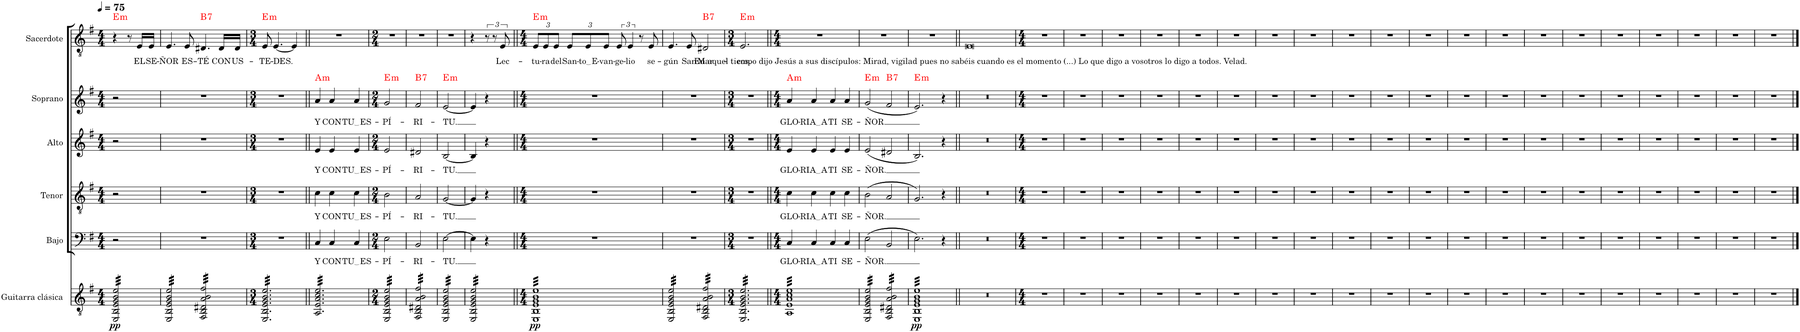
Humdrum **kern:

**kern	**dynam	**kern	**text	**kern	**text	**kern	**text	**kern	**text	**harte	**kern	**text	**harte
*part6	*part6	*part5	*part5	*part4	*part4	*part3	*part3	*part2	*part2	*part2	*part1	*part1	*part1
*staff6	*staff6	*staff5	*staff5	*staff4	*staff4	*staff3	*staff3	*staff2	*staff2	*	*staff1	*staff1	*
*I"Guitarra clásica	*	*I"Bajo	*	*I"Tenor	*	*I"Alto	*	*I"Soprano	*	*	*I"Sacerdote	*	*
*I'Guit.	*	*I'B.	*	*I'T.	*	*I'A.	*	*I'S.	*	*	*I'Sa.	*	*
*clefGv2	*	*clefF4	*	*clefGv2	*	*clefG2	*	*clefG2	*	*	*clefGv2	*	*
*k[f#]	*	*k[f#]	*	*k[f#]	*	*k[f#]	*	*k[f#]	*	*	*k[f#]	*	*
*M4/4	*	*M4/4	*	*M4/4	*	*M4/4	*	*M4/4	*	*	*M4/4	*	*
*MM75	*	*MM75	*	*MM75	*	*MM75	*	*MM75	*	*	*MM75	*	*
=1	=1	=1	=1	=1	=1	=1	=1	=1	=1	=1	=1	=1	=1
!	!LO:DY:b	!	!	!	!	!	!	!	!	!	!	!	!LO:H:kt=m
*tremolo	*	*	*	*	*	*	*	*	*	*	*	*	*
32EE/ 32BB/ 32E/ 32G/ 32B/ 32e/LLL	pp	2r	.	2r	.	2r	.	2r	.	.	4r	.	E:min
32EE/ 32BB/ 32E/ 32G/ 32B/ 32e/	.	.	.	.	.	.	.	.	.	.	.	.	.
32EE/ 32BB/ 32E/ 32G/ 32B/ 32e/	.	.	.	.	.	.	.	.	.	.	.	.	.
32EE/ 32BB/ 32E/ 32G/ 32B/ 32e/	.	.	.	.	.	.	.	.	.	.	.	.	.
32EE/ 32BB/ 32E/ 32G/ 32B/ 32e/	.	.	.	.	.	.	.	.	.	.	.	.	.
32EE/ 32BB/ 32E/ 32G/ 32B/ 32e/	.	.	.	.	.	.	.	.	.	.	.	.	.
32EE/ 32BB/ 32E/ 32G/ 32B/ 32e/	.	.	.	.	.	.	.	.	.	.	.	.	.
32EE/ 32BB/ 32E/ 32G/ 32B/ 32e/	.	.	.	.	.	.	.	.	.	.	.	.	.
32EE/ 32BB/ 32E/ 32G/ 32B/ 32e/	.	.	.	.	.	.	.	.	.	.	8r	.	.
32EE/ 32BB/ 32E/ 32G/ 32B/ 32e/	.	.	.	.	.	.	.	.	.	.	.	.	.
32EE/ 32BB/ 32E/ 32G/ 32B/ 32e/	.	.	.	.	.	.	.	.	.	.	.	.	.
32EE/ 32BB/ 32E/ 32G/ 32B/ 32e/	.	.	.	.	.	.	.	.	.	.	.	.	.
!	!	!	!	!	!	!	!	!	!	!	!	!LO:LY:b	!
32EE/ 32BB/ 32E/ 32G/ 32B/ 32e/	.	.	.	.	.	.	.	.	.	.	16E/LL	EL	.
32EE/ 32BB/ 32E/ 32G/ 32B/ 32e/	.	.	.	.	.	.	.	.	.	.	.	.	.
!	!	!	!	!	!	!	!	!	!	!	!	!LO:LY:b	!
32EE/ 32BB/ 32E/ 32G/ 32B/ 32e/	.	.	.	.	.	.	.	.	.	.	16E/JJ	SE-	.
32EE/ 32BB/ 32E/ 32G/ 32B/ 32e/JJJ	.	.	.	.	.	.	.	.	.	.	.	.	.
=2	=2	=2	=2	=2	=2	=2	=2	=2	=2	=2	=2	=2	=2
!	!	!	!	!	!	!	!	!	!	!	!	!LO:LY:b	!
32EE/ 32BB/ 32E/ 32G/ 32B/ 32e/LLL	.	1r	.	1r	.	1r	.	1r	.	.	4.E/	-ÑOR	.
32EE/ 32BB/ 32E/ 32G/ 32B/ 32e/	.	.	.	.	.	.	.	.	.	.	.	.	.
32EE/ 32BB/ 32E/ 32G/ 32B/ 32e/	.	.	.	.	.	.	.	.	.	.	.	.	.
32EE/ 32BB/ 32E/ 32G/ 32B/ 32e/	.	.	.	.	.	.	.	.	.	.	.	.	.
32EE/ 32BB/ 32E/ 32G/ 32B/ 32e/	.	.	.	.	.	.	.	.	.	.	.	.	.
32EE/ 32BB/ 32E/ 32G/ 32B/ 32e/	.	.	.	.	.	.	.	.	.	.	.	.	.
32EE/ 32BB/ 32E/ 32G/ 32B/ 32e/	.	.	.	.	.	.	.	.	.	.	.	.	.
32EE/ 32BB/ 32E/ 32G/ 32B/ 32e/	.	.	.	.	.	.	.	.	.	.	.	.	.
32EE/ 32BB/ 32E/ 32G/ 32B/ 32e/	.	.	.	.	.	.	.	.	.	.	.	.	.
32EE/ 32BB/ 32E/ 32G/ 32B/ 32e/	.	.	.	.	.	.	.	.	.	.	.	.	.
32EE/ 32BB/ 32E/ 32G/ 32B/ 32e/	.	.	.	.	.	.	.	.	.	.	.	.	.
32EE/ 32BB/ 32E/ 32G/ 32B/ 32e/	.	.	.	.	.	.	.	.	.	.	.	.	.
!	!	!	!	!	!	!	!	!	!	!	!	!LO:LY:b	!
32EE/ 32BB/ 32E/ 32G/ 32B/ 32e/	.	.	.	.	.	.	.	.	.	.	8E/	ES-	.
32EE/ 32BB/ 32E/ 32G/ 32B/ 32e/	.	.	.	.	.	.	.	.	.	.	.	.	.
32EE/ 32BB/ 32E/ 32G/ 32B/ 32e/	.	.	.	.	.	.	.	.	.	.	.	.	.
32EE/ 32BB/ 32E/ 32G/ 32B/ 32e/JJJ	.	.	.	.	.	.	.	.	.	.	.	.	.
!	!	!	!	!	!	!	!	!	!	!	!	!LO:LY:b	!LO:H:kt=7
32FF#/ 32BB/ 32D#X/ 32A/ 32B/ 32f#/LLL	.	.	.	.	.	.	.	.	.	.	4.D#X/	-TÉ	B:7
32FF#/ 32BB/ 32D#X/ 32A/ 32B/ 32f#/	.	.	.	.	.	.	.	.	.	.	.	.	.
32FF#/ 32BB/ 32D#X/ 32A/ 32B/ 32f#/	.	.	.	.	.	.	.	.	.	.	.	.	.
32FF#/ 32BB/ 32D#X/ 32A/ 32B/ 32f#/	.	.	.	.	.	.	.	.	.	.	.	.	.
32FF#/ 32BB/ 32D#X/ 32A/ 32B/ 32f#/	.	.	.	.	.	.	.	.	.	.	.	.	.
32FF#/ 32BB/ 32D#X/ 32A/ 32B/ 32f#/	.	.	.	.	.	.	.	.	.	.	.	.	.
32FF#/ 32BB/ 32D#X/ 32A/ 32B/ 32f#/	.	.	.	.	.	.	.	.	.	.	.	.	.
32FF#/ 32BB/ 32D#X/ 32A/ 32B/ 32f#/	.	.	.	.	.	.	.	.	.	.	.	.	.
32FF#/ 32BB/ 32D#X/ 32A/ 32B/ 32f#/	.	.	.	.	.	.	.	.	.	.	.	.	.
32FF#/ 32BB/ 32D#X/ 32A/ 32B/ 32f#/	.	.	.	.	.	.	.	.	.	.	.	.	.
32FF#/ 32BB/ 32D#X/ 32A/ 32B/ 32f#/	.	.	.	.	.	.	.	.	.	.	.	.	.
32FF#/ 32BB/ 32D#X/ 32A/ 32B/ 32f#/	.	.	.	.	.	.	.	.	.	.	.	.	.
!	!	!	!	!	!	!	!	!	!	!	!	!LO:LY:b	!
32FF#/ 32BB/ 32D#X/ 32A/ 32B/ 32f#/	.	.	.	.	.	.	.	.	.	.	16D#/LL	CON	.
32FF#/ 32BB/ 32D#X/ 32A/ 32B/ 32f#/	.	.	.	.	.	.	.	.	.	.	.	.	.
!	!	!	!	!	!	!	!	!	!	!	!	!LO:LY:b	!
32FF#/ 32BB/ 32D#X/ 32A/ 32B/ 32f#/	.	.	.	.	.	.	.	.	.	.	16D#/JJ	US-	.
32FF#/ 32BB/ 32D#X/ 32A/ 32B/ 32f#/JJJ	.	.	.	.	.	.	.	.	.	.	.	.	.
=3	=3	=3	=3	=3	=3	=3	=3	=3	=3	=3	=3	=3	=3
*M3/4	*	*M3/4	*	*M3/4	*	*M3/4	*	*M3/4	*	*	*M3/4	*	*
!	!	!	!	!	!	!	!	!	!	!	!	!LO:LY:b	!LO:H:kt=m
32EE/ 32BB/ 32E/ 32G/ 32B/ 32e/LLL	.	2.r	.	2.r	.	2.r	.	2.r	.	.	8E/	-TE-	E:min
32EE/ 32BB/ 32E/ 32G/ 32B/ 32e/	.	.	.	.	.	.	.	.	.	.	.	.	.
32EE/ 32BB/ 32E/ 32G/ 32B/ 32e/	.	.	.	.	.	.	.	.	.	.	.	.	.
32EE/ 32BB/ 32E/ 32G/ 32B/ 32e/	.	.	.	.	.	.	.	.	.	.	.	.	.
!	!	!	!	!	!	!	!	!	!	!	!	!LO:LY:b	!
32EE/ 32BB/ 32E/ 32G/ 32B/ 32e/	.	.	.	.	.	.	.	.	.	.	[4.E/	-DES.	.
32EE/ 32BB/ 32E/ 32G/ 32B/ 32e/	.	.	.	.	.	.	.	.	.	.	.	.	.
32EE/ 32BB/ 32E/ 32G/ 32B/ 32e/	.	.	.	.	.	.	.	.	.	.	.	.	.
32EE/ 32BB/ 32E/ 32G/ 32B/ 32e/	.	.	.	.	.	.	.	.	.	.	.	.	.
32EE/ 32BB/ 32E/ 32G/ 32B/ 32e/	.	.	.	.	.	.	.	.	.	.	.	.	.
32EE/ 32BB/ 32E/ 32G/ 32B/ 32e/	.	.	.	.	.	.	.	.	.	.	.	.	.
32EE/ 32BB/ 32E/ 32G/ 32B/ 32e/	.	.	.	.	.	.	.	.	.	.	.	.	.
32EE/ 32BB/ 32E/ 32G/ 32B/ 32e/	.	.	.	.	.	.	.	.	.	.	.	.	.
32EE/ 32BB/ 32E/ 32G/ 32B/ 32e/	.	.	.	.	.	.	.	.	.	.	.	.	.
32EE/ 32BB/ 32E/ 32G/ 32B/ 32e/	.	.	.	.	.	.	.	.	.	.	.	.	.
32EE/ 32BB/ 32E/ 32G/ 32B/ 32e/	.	.	.	.	.	.	.	.	.	.	.	.	.
32EE/ 32BB/ 32E/ 32G/ 32B/ 32e/	.	.	.	.	.	.	.	.	.	.	.	.	.
32EE/ 32BB/ 32E/ 32G/ 32B/ 32e/	.	.	.	.	.	.	.	.	.	.	4E/]	.	.
32EE/ 32BB/ 32E/ 32G/ 32B/ 32e/	.	.	.	.	.	.	.	.	.	.	.	.	.
32EE/ 32BB/ 32E/ 32G/ 32B/ 32e/	.	.	.	.	.	.	.	.	.	.	.	.	.
32EE/ 32BB/ 32E/ 32G/ 32B/ 32e/	.	.	.	.	.	.	.	.	.	.	.	.	.
32EE/ 32BB/ 32E/ 32G/ 32B/ 32e/	.	.	.	.	.	.	.	.	.	.	.	.	.
32EE/ 32BB/ 32E/ 32G/ 32B/ 32e/	.	.	.	.	.	.	.	.	.	.	.	.	.
32EE/ 32BB/ 32E/ 32G/ 32B/ 32e/	.	.	.	.	.	.	.	.	.	.	.	.	.
32EE/ 32BB/ 32E/ 32G/ 32B/ 32e/JJJ	.	.	.	.	.	.	.	.	.	.	.	.	.
=4||	=4||	=4||	=4||	=4||	=4||	=4||	=4||	=4||	=4||	=4||	=4||	=4||	=4||
!	!	!	!LO:LY:b	!	!LO:LY:b	!	!LO:LY:b	!	!LO:LY:b	!LO:H:kt=m	!	!	!
32AA/ 32E/ 32A/ 32c/ 32e/LLL	.	4C/	Y	4c\	Y	4e/	Y	4a/	Y	A:min	2.r	.	.
32AA/ 32E/ 32A/ 32c/ 32e/	.	.	.	.	.	.	.	.	.	.	.	.	.
32AA/ 32E/ 32A/ 32c/ 32e/	.	.	.	.	.	.	.	.	.	.	.	.	.
32AA/ 32E/ 32A/ 32c/ 32e/	.	.	.	.	.	.	.	.	.	.	.	.	.
32AA/ 32E/ 32A/ 32c/ 32e/	.	.	.	.	.	.	.	.	.	.	.	.	.
32AA/ 32E/ 32A/ 32c/ 32e/	.	.	.	.	.	.	.	.	.	.	.	.	.
32AA/ 32E/ 32A/ 32c/ 32e/	.	.	.	.	.	.	.	.	.	.	.	.	.
32AA/ 32E/ 32A/ 32c/ 32e/	.	.	.	.	.	.	.	.	.	.	.	.	.
!	!	!	!LO:LY:b	!	!LO:LY:b	!	!LO:LY:b	!	!LO:LY:b	!	!	!	!
32AA/ 32E/ 32A/ 32c/ 32e/	.	4C/	CON	4c\	CON	4e/	CON	4a/	CON	.	.	.	.
32AA/ 32E/ 32A/ 32c/ 32e/	.	.	.	.	.	.	.	.	.	.	.	.	.
32AA/ 32E/ 32A/ 32c/ 32e/	.	.	.	.	.	.	.	.	.	.	.	.	.
32AA/ 32E/ 32A/ 32c/ 32e/	.	.	.	.	.	.	.	.	.	.	.	.	.
32AA/ 32E/ 32A/ 32c/ 32e/	.	.	.	.	.	.	.	.	.	.	.	.	.
32AA/ 32E/ 32A/ 32c/ 32e/	.	.	.	.	.	.	.	.	.	.	.	.	.
32AA/ 32E/ 32A/ 32c/ 32e/	.	.	.	.	.	.	.	.	.	.	.	.	.
32AA/ 32E/ 32A/ 32c/ 32e/	.	.	.	.	.	.	.	.	.	.	.	.	.
!	!	!	!LO:LY:b	!	!LO:LY:b	!	!LO:LY:b	!	!LO:LY:b	!	!	!	!
32AA/ 32E/ 32A/ 32c/ 32e/	.	4C/	TU ES	4c\	TU ES	4e/	TU ES	4a/	TU ES	.	.	.	.
32AA/ 32E/ 32A/ 32c/ 32e/	.	.	.	.	.	.	.	.	.	.	.	.	.
32AA/ 32E/ 32A/ 32c/ 32e/	.	.	.	.	.	.	.	.	.	.	.	.	.
32AA/ 32E/ 32A/ 32c/ 32e/	.	.	.	.	.	.	.	.	.	.	.	.	.
32AA/ 32E/ 32A/ 32c/ 32e/	.	.	.	.	.	.	.	.	.	.	.	.	.
32AA/ 32E/ 32A/ 32c/ 32e/	.	.	.	.	.	.	.	.	.	.	.	.	.
32AA/ 32E/ 32A/ 32c/ 32e/	.	.	.	.	.	.	.	.	.	.	.	.	.
32AA/ 32E/ 32A/ 32c/ 32e/JJJ	.	.	.	.	.	.	.	.	.	.	.	.	.
=5	=5	=5	=5	=5	=5	=5	=5	=5	=5	=5	=5	=5	=5
*M2/4	*	*M2/4	*	*M2/4	*	*M2/4	*	*M2/4	*	*	*M2/4	*	*
!	!	!	!LO:LY:b	!	!LO:LY:b	!	!LO:LY:b	!	!LO:LY:b	!LO:H:kt=m	!	!	!
32EE/ 32BB/ 32E/ 32G/ 32B/ 32e/LLL	.	2E\	-PÍ-	2B\	-PÍ-	2e/	-PÍ-	2g/	-PÍ-	E:min	2r	.	.
32EE/ 32BB/ 32E/ 32G/ 32B/ 32e/	.	.	.	.	.	.	.	.	.	.	.	.	.
32EE/ 32BB/ 32E/ 32G/ 32B/ 32e/	.	.	.	.	.	.	.	.	.	.	.	.	.
32EE/ 32BB/ 32E/ 32G/ 32B/ 32e/	.	.	.	.	.	.	.	.	.	.	.	.	.
32EE/ 32BB/ 32E/ 32G/ 32B/ 32e/	.	.	.	.	.	.	.	.	.	.	.	.	.
32EE/ 32BB/ 32E/ 32G/ 32B/ 32e/	.	.	.	.	.	.	.	.	.	.	.	.	.
32EE/ 32BB/ 32E/ 32G/ 32B/ 32e/	.	.	.	.	.	.	.	.	.	.	.	.	.
32EE/ 32BB/ 32E/ 32G/ 32B/ 32e/	.	.	.	.	.	.	.	.	.	.	.	.	.
32EE/ 32BB/ 32E/ 32G/ 32B/ 32e/	.	.	.	.	.	.	.	.	.	.	.	.	.
32EE/ 32BB/ 32E/ 32G/ 32B/ 32e/	.	.	.	.	.	.	.	.	.	.	.	.	.
32EE/ 32BB/ 32E/ 32G/ 32B/ 32e/	.	.	.	.	.	.	.	.	.	.	.	.	.
32EE/ 32BB/ 32E/ 32G/ 32B/ 32e/	.	.	.	.	.	.	.	.	.	.	.	.	.
32EE/ 32BB/ 32E/ 32G/ 32B/ 32e/	.	.	.	.	.	.	.	.	.	.	.	.	.
32EE/ 32BB/ 32E/ 32G/ 32B/ 32e/	.	.	.	.	.	.	.	.	.	.	.	.	.
32EE/ 32BB/ 32E/ 32G/ 32B/ 32e/	.	.	.	.	.	.	.	.	.	.	.	.	.
32EE/ 32BB/ 32E/ 32G/ 32B/ 32e/JJJ	.	.	.	.	.	.	.	.	.	.	.	.	.
=6	=6	=6	=6	=6	=6	=6	=6	=6	=6	=6	=6	=6	=6
!	!	!	!LO:LY:b	!	!LO:LY:b	!	!LO:LY:b	!	!LO:LY:b	!LO:H:kt=7	!	!	!
32FF#/ 32BB/ 32D#X/ 32A/ 32B/ 32f#/LLL	.	2BB/	-RI-	2A/	-RI-	2d#X/	-RI-	2f#/	-RI-	B:7	2r	.	.
32FF#/ 32BB/ 32D#X/ 32A/ 32B/ 32f#/	.	.	.	.	.	.	.	.	.	.	.	.	.
32FF#/ 32BB/ 32D#X/ 32A/ 32B/ 32f#/	.	.	.	.	.	.	.	.	.	.	.	.	.
32FF#/ 32BB/ 32D#X/ 32A/ 32B/ 32f#/	.	.	.	.	.	.	.	.	.	.	.	.	.
32FF#/ 32BB/ 32D#X/ 32A/ 32B/ 32f#/	.	.	.	.	.	.	.	.	.	.	.	.	.
32FF#/ 32BB/ 32D#X/ 32A/ 32B/ 32f#/	.	.	.	.	.	.	.	.	.	.	.	.	.
32FF#/ 32BB/ 32D#X/ 32A/ 32B/ 32f#/	.	.	.	.	.	.	.	.	.	.	.	.	.
32FF#/ 32BB/ 32D#X/ 32A/ 32B/ 32f#/	.	.	.	.	.	.	.	.	.	.	.	.	.
32FF#/ 32BB/ 32D#X/ 32A/ 32B/ 32f#/	.	.	.	.	.	.	.	.	.	.	.	.	.
32FF#/ 32BB/ 32D#X/ 32A/ 32B/ 32f#/	.	.	.	.	.	.	.	.	.	.	.	.	.
32FF#/ 32BB/ 32D#X/ 32A/ 32B/ 32f#/	.	.	.	.	.	.	.	.	.	.	.	.	.
32FF#/ 32BB/ 32D#X/ 32A/ 32B/ 32f#/	.	.	.	.	.	.	.	.	.	.	.	.	.
32FF#/ 32BB/ 32D#X/ 32A/ 32B/ 32f#/	.	.	.	.	.	.	.	.	.	.	.	.	.
32FF#/ 32BB/ 32D#X/ 32A/ 32B/ 32f#/	.	.	.	.	.	.	.	.	.	.	.	.	.
32FF#/ 32BB/ 32D#X/ 32A/ 32B/ 32f#/	.	.	.	.	.	.	.	.	.	.	.	.	.
32FF#/ 32BB/ 32D#X/ 32A/ 32B/ 32f#/JJJ	.	.	.	.	.	.	.	.	.	.	.	.	.
=7	=7	=7	=7	=7	=7	=7	=7	=7	=7	=7	=7	=7	=7
!	!	!	!LO:LY:b	!	!LO:LY:b	!	!LO:LY:b	!	!LO:LY:b	!LO:H:kt=m	!	!	!
32EE/ 32BB/ 32E/ 32G/ 32B/ 32e/LLL	.	[2E\	-TU.	[2G/	-TU.	[2B/	-TU.	[2e/	-TU.	E:min	2r	.	.
32EE/ 32BB/ 32E/ 32G/ 32B/ 32e/	.	.	.	.	.	.	.	.	.	.	.	.	.
32EE/ 32BB/ 32E/ 32G/ 32B/ 32e/	.	.	.	.	.	.	.	.	.	.	.	.	.
32EE/ 32BB/ 32E/ 32G/ 32B/ 32e/	.	.	.	.	.	.	.	.	.	.	.	.	.
32EE/ 32BB/ 32E/ 32G/ 32B/ 32e/	.	.	.	.	.	.	.	.	.	.	.	.	.
32EE/ 32BB/ 32E/ 32G/ 32B/ 32e/	.	.	.	.	.	.	.	.	.	.	.	.	.
32EE/ 32BB/ 32E/ 32G/ 32B/ 32e/	.	.	.	.	.	.	.	.	.	.	.	.	.
32EE/ 32BB/ 32E/ 32G/ 32B/ 32e/	.	.	.	.	.	.	.	.	.	.	.	.	.
32EE/ 32BB/ 32E/ 32G/ 32B/ 32e/	.	.	.	.	.	.	.	.	.	.	.	.	.
32EE/ 32BB/ 32E/ 32G/ 32B/ 32e/	.	.	.	.	.	.	.	.	.	.	.	.	.
32EE/ 32BB/ 32E/ 32G/ 32B/ 32e/	.	.	.	.	.	.	.	.	.	.	.	.	.
32EE/ 32BB/ 32E/ 32G/ 32B/ 32e/	.	.	.	.	.	.	.	.	.	.	.	.	.
32EE/ 32BB/ 32E/ 32G/ 32B/ 32e/	.	.	.	.	.	.	.	.	.	.	.	.	.
32EE/ 32BB/ 32E/ 32G/ 32B/ 32e/	.	.	.	.	.	.	.	.	.	.	.	.	.
32EE/ 32BB/ 32E/ 32G/ 32B/ 32e/	.	.	.	.	.	.	.	.	.	.	.	.	.
32EE/ 32BB/ 32E/ 32G/ 32B/ 32e/JJJ	.	.	.	.	.	.	.	.	.	.	.	.	.
=8	=8	=8	=8	=8	=8	=8	=8	=8	=8	=8	=8	=8	=8
32EE/ 32BB/ 32E/ 32G/ 32B/ 32e/LLL	.	4E\]	.	4G/]	.	4B/]	.	4e/]	.	.	4r	.	.
32EE/ 32BB/ 32E/ 32G/ 32B/ 32e/	.	.	.	.	.	.	.	.	.	.	.	.	.
32EE/ 32BB/ 32E/ 32G/ 32B/ 32e/	.	.	.	.	.	.	.	.	.	.	.	.	.
32EE/ 32BB/ 32E/ 32G/ 32B/ 32e/	.	.	.	.	.	.	.	.	.	.	.	.	.
32EE/ 32BB/ 32E/ 32G/ 32B/ 32e/	.	.	.	.	.	.	.	.	.	.	.	.	.
32EE/ 32BB/ 32E/ 32G/ 32B/ 32e/	.	.	.	.	.	.	.	.	.	.	.	.	.
32EE/ 32BB/ 32E/ 32G/ 32B/ 32e/	.	.	.	.	.	.	.	.	.	.	.	.	.
32EE/ 32BB/ 32E/ 32G/ 32B/ 32e/	.	.	.	.	.	.	.	.	.	.	.	.	.
32EE/ 32BB/ 32E/ 32G/ 32B/ 32e/	.	4r	.	4r	.	4r	.	4r	.	.	12r	.	.
32EE/ 32BB/ 32E/ 32G/ 32B/ 32e/	.	.	.	.	.	.	.	.	.	.	.	.	.
32EE/ 32BB/ 32E/ 32G/ 32B/ 32e/	.	.	.	.	.	.	.	.	.	.	.	.	.
.	.	.	.	.	.	.	.	.	.	.	12r	.	.
32EE/ 32BB/ 32E/ 32G/ 32B/ 32e/	.	.	.	.	.	.	.	.	.	.	.	.	.
32EE/ 32BB/ 32E/ 32G/ 32B/ 32e/	.	.	.	.	.	.	.	.	.	.	.	.	.
32EE/ 32BB/ 32E/ 32G/ 32B/ 32e/	.	.	.	.	.	.	.	.	.	.	.	.	.
!	!	!	!	!	!	!	!	!	!	!	!	!LO:LY:b	!
.	.	.	.	.	.	.	.	.	.	.	12E/	Lec-	.
32EE/ 32BB/ 32E/ 32G/ 32B/ 32e/	.	.	.	.	.	.	.	.	.	.	.	.	.
32EE/ 32BB/ 32E/ 32G/ 32B/ 32e/JJJ	.	.	.	.	.	.	.	.	.	.	.	.	.
=9||	=9||	=9||	=9||	=9||	=9||	=9||	=9||	=9||	=9||	=9||	=9||	=9||	=9||
*M4/4	*	*M4/4	*	*M4/4	*	*M4/4	*	*M4/4	*	*	*M4/4	*	*
*	*	*	*	*	*	*	*	*	*	*	*Xbrackettup	*	*
!	!LO:DY:b	!	!	!	!	!	!	!	!	!	!	!LO:LY:b	!LO:H:kt=m
32EE 32BB 32E 32G 32B 32eLLL	pp	1r	.	1r	.	1r	.	1r	.	.	12E/L	-tu-	E:min
32EE 32BB 32E 32G 32B 32e	.	.	.	.	.	.	.	.	.	.	.	.	.
32EE 32BB 32E 32G 32B 32e	.	.	.	.	.	.	.	.	.	.	.	.	.
!	!	!	!	!	!	!	!	!	!	!	!	!LO:LY:b	!
.	.	.	.	.	.	.	.	.	.	.	12E/	-ra	.
32EE 32BB 32E 32G 32B 32e	.	.	.	.	.	.	.	.	.	.	.	.	.
32EE 32BB 32E 32G 32B 32e	.	.	.	.	.	.	.	.	.	.	.	.	.
32EE 32BB 32E 32G 32B 32e	.	.	.	.	.	.	.	.	.	.	.	.	.
!	!	!	!	!	!	!	!	!	!	!	!	!LO:LY:b	!
.	.	.	.	.	.	.	.	.	.	.	12E/J	del	.
32EE 32BB 32E 32G 32B 32e	.	.	.	.	.	.	.	.	.	.	.	.	.
32EE 32BB 32E 32G 32B 32e	.	.	.	.	.	.	.	.	.	.	.	.	.
!	!	!	!	!	!	!	!	!	!	!	!	!LO:LY:b	!
32EE 32BB 32E 32G 32B 32e	.	.	.	.	.	.	.	.	.	.	12E/L	San-	.
32EE 32BB 32E 32G 32B 32e	.	.	.	.	.	.	.	.	.	.	.	.	.
32EE 32BB 32E 32G 32B 32e	.	.	.	.	.	.	.	.	.	.	.	.	.
!	!	!	!	!	!	!	!	!	!	!	!	!LO:LY:b	!
.	.	.	.	.	.	.	.	.	.	.	12E/	to E	.
32EE 32BB 32E 32G 32B 32e	.	.	.	.	.	.	.	.	.	.	.	.	.
32EE 32BB 32E 32G 32B 32e	.	.	.	.	.	.	.	.	.	.	.	.	.
32EE 32BB 32E 32G 32B 32e	.	.	.	.	.	.	.	.	.	.	.	.	.
!	!	!	!	!	!	!	!	!	!	!	!	!LO:LY:b	!
.	.	.	.	.	.	.	.	.	.	.	12E/J	-van-	.
32EE 32BB 32E 32G 32B 32e	.	.	.	.	.	.	.	.	.	.	.	.	.
32EE 32BB 32E 32G 32B 32e	.	.	.	.	.	.	.	.	.	.	.	.	.
*	*	*	*	*	*	*	*	*	*	*	*brackettup	*	*
!	!	!	!	!	!	!	!	!	!	!	!	!LO:LY:b	!
32EE 32BB 32E 32G 32B 32e	.	.	.	.	.	.	.	.	.	.	12E/	-ge-	.
32EE 32BB 32E 32G 32B 32e	.	.	.	.	.	.	.	.	.	.	.	.	.
32EE 32BB 32E 32G 32B 32e	.	.	.	.	.	.	.	.	.	.	.	.	.
!	!	!	!	!	!	!	!	!	!	!	!	!LO:LY:b	!
.	.	.	.	.	.	.	.	.	.	.	6E/	-lio	.
32EE 32BB 32E 32G 32B 32e	.	.	.	.	.	.	.	.	.	.	.	.	.
32EE 32BB 32E 32G 32B 32e	.	.	.	.	.	.	.	.	.	.	.	.	.
32EE 32BB 32E 32G 32B 32e	.	.	.	.	.	.	.	.	.	.	.	.	.
32EE 32BB 32E 32G 32B 32e	.	.	.	.	.	.	.	.	.	.	.	.	.
32EE 32BB 32E 32G 32B 32e	.	.	.	.	.	.	.	.	.	.	.	.	.
32EE 32BB 32E 32G 32B 32e	.	.	.	.	.	.	.	.	.	.	8r	.	.
32EE 32BB 32E 32G 32B 32e	.	.	.	.	.	.	.	.	.	.	.	.	.
32EE 32BB 32E 32G 32B 32e	.	.	.	.	.	.	.	.	.	.	.	.	.
32EE 32BB 32E 32G 32B 32e	.	.	.	.	.	.	.	.	.	.	.	.	.
!	!	!	!	!	!	!	!	!	!	!	!	!LO:LY:b	!
32EE 32BB 32E 32G 32B 32e	.	.	.	.	.	.	.	.	.	.	8E/	se-	.
32EE 32BB 32E 32G 32B 32e	.	.	.	.	.	.	.	.	.	.	.	.	.
32EE 32BB 32E 32G 32B 32e	.	.	.	.	.	.	.	.	.	.	.	.	.
32EE 32BB 32E 32G 32B 32eJJJ	.	.	.	.	.	.	.	.	.	.	.	.	.
=10	=10	=10	=10	=10	=10	=10	=10	=10	=10	=10	=10	=10	=10
!	!	!	!	!	!	!	!	!	!	!	!	!LO:LY:b	!
32EE/ 32BB/ 32E/ 32G/ 32B/ 32e/LLL	.	1r	.	1r	.	1r	.	1r	.	.	4.E/	-gún	.
32EE/ 32BB/ 32E/ 32G/ 32B/ 32e/	.	.	.	.	.	.	.	.	.	.	.	.	.
32EE/ 32BB/ 32E/ 32G/ 32B/ 32e/	.	.	.	.	.	.	.	.	.	.	.	.	.
32EE/ 32BB/ 32E/ 32G/ 32B/ 32e/	.	.	.	.	.	.	.	.	.	.	.	.	.
32EE/ 32BB/ 32E/ 32G/ 32B/ 32e/	.	.	.	.	.	.	.	.	.	.	.	.	.
32EE/ 32BB/ 32E/ 32G/ 32B/ 32e/	.	.	.	.	.	.	.	.	.	.	.	.	.
32EE/ 32BB/ 32E/ 32G/ 32B/ 32e/	.	.	.	.	.	.	.	.	.	.	.	.	.
32EE/ 32BB/ 32E/ 32G/ 32B/ 32e/	.	.	.	.	.	.	.	.	.	.	.	.	.
32EE/ 32BB/ 32E/ 32G/ 32B/ 32e/	.	.	.	.	.	.	.	.	.	.	.	.	.
32EE/ 32BB/ 32E/ 32G/ 32B/ 32e/	.	.	.	.	.	.	.	.	.	.	.	.	.
32EE/ 32BB/ 32E/ 32G/ 32B/ 32e/	.	.	.	.	.	.	.	.	.	.	.	.	.
32EE/ 32BB/ 32E/ 32G/ 32B/ 32e/	.	.	.	.	.	.	.	.	.	.	.	.	.
!	!	!	!	!	!	!	!	!	!	!	!	!LO:LY:b	!
32EE/ 32BB/ 32E/ 32G/ 32B/ 32e/	.	.	.	.	.	.	.	.	.	.	8E/	San	.
32EE/ 32BB/ 32E/ 32G/ 32B/ 32e/	.	.	.	.	.	.	.	.	.	.	.	.	.
32EE/ 32BB/ 32E/ 32G/ 32B/ 32e/	.	.	.	.	.	.	.	.	.	.	.	.	.
32EE/ 32BB/ 32E/ 32G/ 32B/ 32e/JJJ	.	.	.	.	.	.	.	.	.	.	.	.	.
!	!	!	!	!	!	!	!	!	!	!	!	!LO:LY:b	!LO:H:kt=7
32FF#/ 32BB/ 32D#X/ 32A/ 32B/ 32f#/LLL	.	.	.	.	.	.	.	.	.	.	2D#X/	Mar-	B:7
32FF#/ 32BB/ 32D#X/ 32A/ 32B/ 32f#/	.	.	.	.	.	.	.	.	.	.	.	.	.
32FF#/ 32BB/ 32D#X/ 32A/ 32B/ 32f#/	.	.	.	.	.	.	.	.	.	.	.	.	.
32FF#/ 32BB/ 32D#X/ 32A/ 32B/ 32f#/	.	.	.	.	.	.	.	.	.	.	.	.	.
32FF#/ 32BB/ 32D#X/ 32A/ 32B/ 32f#/	.	.	.	.	.	.	.	.	.	.	.	.	.
32FF#/ 32BB/ 32D#X/ 32A/ 32B/ 32f#/	.	.	.	.	.	.	.	.	.	.	.	.	.
32FF#/ 32BB/ 32D#X/ 32A/ 32B/ 32f#/	.	.	.	.	.	.	.	.	.	.	.	.	.
32FF#/ 32BB/ 32D#X/ 32A/ 32B/ 32f#/	.	.	.	.	.	.	.	.	.	.	.	.	.
32FF#/ 32BB/ 32D#X/ 32A/ 32B/ 32f#/	.	.	.	.	.	.	.	.	.	.	.	.	.
32FF#/ 32BB/ 32D#X/ 32A/ 32B/ 32f#/	.	.	.	.	.	.	.	.	.	.	.	.	.
32FF#/ 32BB/ 32D#X/ 32A/ 32B/ 32f#/	.	.	.	.	.	.	.	.	.	.	.	.	.
32FF#/ 32BB/ 32D#X/ 32A/ 32B/ 32f#/	.	.	.	.	.	.	.	.	.	.	.	.	.
32FF#/ 32BB/ 32D#X/ 32A/ 32B/ 32f#/	.	.	.	.	.	.	.	.	.	.	.	.	.
32FF#/ 32BB/ 32D#X/ 32A/ 32B/ 32f#/	.	.	.	.	.	.	.	.	.	.	.	.	.
32FF#/ 32BB/ 32D#X/ 32A/ 32B/ 32f#/	.	.	.	.	.	.	.	.	.	.	.	.	.
32FF#/ 32BB/ 32D#X/ 32A/ 32B/ 32f#/JJJ	.	.	.	.	.	.	.	.	.	.	.	.	.
=11	=11	=11	=11	=11	=11	=11	=11	=11	=11	=11	=11	=11	=11
*M3/4	*	*M3/4	*	*M3/4	*	*M3/4	*	*M3/4	*	*	*M3/4	*	*
!	!	!	!	!	!	!	!	!	!	!	!	!LO:LY:b	!LO:H:kt=m
32EE/ 32BB/ 32E/ 32G/ 32B/ 32e/LLL	.	2.r	.	2.r	.	2.r	.	2.r	.	.	2.E/	-cos.	E:min
32EE/ 32BB/ 32E/ 32G/ 32B/ 32e/	.	.	.	.	.	.	.	.	.	.	.	.	.
32EE/ 32BB/ 32E/ 32G/ 32B/ 32e/	.	.	.	.	.	.	.	.	.	.	.	.	.
32EE/ 32BB/ 32E/ 32G/ 32B/ 32e/	.	.	.	.	.	.	.	.	.	.	.	.	.
32EE/ 32BB/ 32E/ 32G/ 32B/ 32e/	.	.	.	.	.	.	.	.	.	.	.	.	.
32EE/ 32BB/ 32E/ 32G/ 32B/ 32e/	.	.	.	.	.	.	.	.	.	.	.	.	.
32EE/ 32BB/ 32E/ 32G/ 32B/ 32e/	.	.	.	.	.	.	.	.	.	.	.	.	.
32EE/ 32BB/ 32E/ 32G/ 32B/ 32e/	.	.	.	.	.	.	.	.	.	.	.	.	.
32EE/ 32BB/ 32E/ 32G/ 32B/ 32e/	.	.	.	.	.	.	.	.	.	.	.	.	.
32EE/ 32BB/ 32E/ 32G/ 32B/ 32e/	.	.	.	.	.	.	.	.	.	.	.	.	.
32EE/ 32BB/ 32E/ 32G/ 32B/ 32e/	.	.	.	.	.	.	.	.	.	.	.	.	.
32EE/ 32BB/ 32E/ 32G/ 32B/ 32e/	.	.	.	.	.	.	.	.	.	.	.	.	.
32EE/ 32BB/ 32E/ 32G/ 32B/ 32e/	.	.	.	.	.	.	.	.	.	.	.	.	.
32EE/ 32BB/ 32E/ 32G/ 32B/ 32e/	.	.	.	.	.	.	.	.	.	.	.	.	.
32EE/ 32BB/ 32E/ 32G/ 32B/ 32e/	.	.	.	.	.	.	.	.	.	.	.	.	.
32EE/ 32BB/ 32E/ 32G/ 32B/ 32e/	.	.	.	.	.	.	.	.	.	.	.	.	.
32EE/ 32BB/ 32E/ 32G/ 32B/ 32e/	.	.	.	.	.	.	.	.	.	.	.	.	.
32EE/ 32BB/ 32E/ 32G/ 32B/ 32e/	.	.	.	.	.	.	.	.	.	.	.	.	.
32EE/ 32BB/ 32E/ 32G/ 32B/ 32e/	.	.	.	.	.	.	.	.	.	.	.	.	.
32EE/ 32BB/ 32E/ 32G/ 32B/ 32e/	.	.	.	.	.	.	.	.	.	.	.	.	.
32EE/ 32BB/ 32E/ 32G/ 32B/ 32e/	.	.	.	.	.	.	.	.	.	.	.	.	.
32EE/ 32BB/ 32E/ 32G/ 32B/ 32e/	.	.	.	.	.	.	.	.	.	.	.	.	.
32EE/ 32BB/ 32E/ 32G/ 32B/ 32e/	.	.	.	.	.	.	.	.	.	.	.	.	.
32EE/ 32BB/ 32E/ 32G/ 32B/ 32e/JJJ	.	.	.	.	.	.	.	.	.	.	.	.	.
=12||	=12||	=12||	=12||	=12||	=12||	=12||	=12||	=12||	=12||	=12||	=12||	=12||	=12||
*M4/4	*	*M4/4	*	*M4/4	*	*M4/4	*	*M4/4	*	*	*M4/4	*	*
!	!	!	!LO:LY:b	!	!LO:LY:b	!	!LO:LY:b	!	!LO:LY:b	!LO:H:kt=m	!	!	!
32AA 32E 32A 32c 32eLLL	.	4C/	GLO-	4c\	GLO-	4e/	GLO-	4a/	GLO-	A:min	1r	.	.
32AA 32E 32A 32c 32e	.	.	.	.	.	.	.	.	.	.	.	.	.
32AA 32E 32A 32c 32e	.	.	.	.	.	.	.	.	.	.	.	.	.
32AA 32E 32A 32c 32e	.	.	.	.	.	.	.	.	.	.	.	.	.
32AA 32E 32A 32c 32e	.	.	.	.	.	.	.	.	.	.	.	.	.
32AA 32E 32A 32c 32e	.	.	.	.	.	.	.	.	.	.	.	.	.
32AA 32E 32A 32c 32e	.	.	.	.	.	.	.	.	.	.	.	.	.
32AA 32E 32A 32c 32e	.	.	.	.	.	.	.	.	.	.	.	.	.
!	!	!	!LO:LY:b	!	!LO:LY:b	!	!LO:LY:b	!	!LO:LY:b	!	!	!	!
32AA 32E 32A 32c 32e	.	4C/	RIA A	4c\	RIA A	4e/	RIA A	4a/	RIA A	.	.	.	.
32AA 32E 32A 32c 32e	.	.	.	.	.	.	.	.	.	.	.	.	.
32AA 32E 32A 32c 32e	.	.	.	.	.	.	.	.	.	.	.	.	.
32AA 32E 32A 32c 32e	.	.	.	.	.	.	.	.	.	.	.	.	.
32AA 32E 32A 32c 32e	.	.	.	.	.	.	.	.	.	.	.	.	.
32AA 32E 32A 32c 32e	.	.	.	.	.	.	.	.	.	.	.	.	.
32AA 32E 32A 32c 32e	.	.	.	.	.	.	.	.	.	.	.	.	.
32AA 32E 32A 32c 32e	.	.	.	.	.	.	.	.	.	.	.	.	.
!	!	!	!LO:LY:b	!	!LO:LY:b	!	!LO:LY:b	!	!LO:LY:b	!	!	!	!
32AA 32E 32A 32c 32e	.	4C/	TI	4c\	TI	4e/	TI	4a/	TI	.	.	.	.
32AA 32E 32A 32c 32e	.	.	.	.	.	.	.	.	.	.	.	.	.
32AA 32E 32A 32c 32e	.	.	.	.	.	.	.	.	.	.	.	.	.
32AA 32E 32A 32c 32e	.	.	.	.	.	.	.	.	.	.	.	.	.
32AA 32E 32A 32c 32e	.	.	.	.	.	.	.	.	.	.	.	.	.
32AA 32E 32A 32c 32e	.	.	.	.	.	.	.	.	.	.	.	.	.
32AA 32E 32A 32c 32e	.	.	.	.	.	.	.	.	.	.	.	.	.
32AA 32E 32A 32c 32e	.	.	.	.	.	.	.	.	.	.	.	.	.
!	!	!	!LO:LY:b	!	!LO:LY:b	!	!LO:LY:b	!	!LO:LY:b	!	!	!	!
32AA 32E 32A 32c 32e	.	4C/	SE-	4c\	SE-	4e/	SE-	4a/	SE-	.	.	.	.
32AA 32E 32A 32c 32e	.	.	.	.	.	.	.	.	.	.	.	.	.
32AA 32E 32A 32c 32e	.	.	.	.	.	.	.	.	.	.	.	.	.
32AA 32E 32A 32c 32e	.	.	.	.	.	.	.	.	.	.	.	.	.
32AA 32E 32A 32c 32e	.	.	.	.	.	.	.	.	.	.	.	.	.
32AA 32E 32A 32c 32e	.	.	.	.	.	.	.	.	.	.	.	.	.
32AA 32E 32A 32c 32e	.	.	.	.	.	.	.	.	.	.	.	.	.
32AA 32E 32A 32c 32eJJJ	.	.	.	.	.	.	.	.	.	.	.	.	.
=13	=13	=13	=13	=13	=13	=13	=13	=13	=13	=13	=13	=13	=13
!	!	!	!LO:LY:b	!	!LO:LY:b	!	!LO:LY:b	!	!LO:LY:b	!LO:H:kt=m	!	!	!
32EE/ 32BB/ 32E/ 32G/ 32B/ 32e/LLL	.	(2E\	-ÑOR.	(2B\	-ÑOR.	(2e/	-ÑOR.	(2g/	-ÑOR	E:min	1r	.	.
32EE/ 32BB/ 32E/ 32G/ 32B/ 32e/	.	.	.	.	.	.	.	.	.	.	.	.	.
32EE/ 32BB/ 32E/ 32G/ 32B/ 32e/	.	.	.	.	.	.	.	.	.	.	.	.	.
32EE/ 32BB/ 32E/ 32G/ 32B/ 32e/	.	.	.	.	.	.	.	.	.	.	.	.	.
32EE/ 32BB/ 32E/ 32G/ 32B/ 32e/	.	.	.	.	.	.	.	.	.	.	.	.	.
32EE/ 32BB/ 32E/ 32G/ 32B/ 32e/	.	.	.	.	.	.	.	.	.	.	.	.	.
32EE/ 32BB/ 32E/ 32G/ 32B/ 32e/	.	.	.	.	.	.	.	.	.	.	.	.	.
32EE/ 32BB/ 32E/ 32G/ 32B/ 32e/	.	.	.	.	.	.	.	.	.	.	.	.	.
32EE/ 32BB/ 32E/ 32G/ 32B/ 32e/	.	.	.	.	.	.	.	.	.	.	.	.	.
32EE/ 32BB/ 32E/ 32G/ 32B/ 32e/	.	.	.	.	.	.	.	.	.	.	.	.	.
32EE/ 32BB/ 32E/ 32G/ 32B/ 32e/	.	.	.	.	.	.	.	.	.	.	.	.	.
32EE/ 32BB/ 32E/ 32G/ 32B/ 32e/	.	.	.	.	.	.	.	.	.	.	.	.	.
32EE/ 32BB/ 32E/ 32G/ 32B/ 32e/	.	.	.	.	.	.	.	.	.	.	.	.	.
32EE/ 32BB/ 32E/ 32G/ 32B/ 32e/	.	.	.	.	.	.	.	.	.	.	.	.	.
32EE/ 32BB/ 32E/ 32G/ 32B/ 32e/	.	.	.	.	.	.	.	.	.	.	.	.	.
32EE/ 32BB/ 32E/ 32G/ 32B/ 32e/JJJ	.	.	.	.	.	.	.	.	.	.	.	.	.
!	!	!	!	!	!	!	!	!	!	!LO:H:kt=7	!	!	!
32FF#/ 32BB/ 32D#X/ 32A/ 32B/ 32f#/LLL	.	2BB/	.	2A/	.	2d#X/	.	2f#/	.	B:7	.	.	.
32FF#/ 32BB/ 32D#X/ 32A/ 32B/ 32f#/	.	.	.	.	.	.	.	.	.	.	.	.	.
32FF#/ 32BB/ 32D#X/ 32A/ 32B/ 32f#/	.	.	.	.	.	.	.	.	.	.	.	.	.
32FF#/ 32BB/ 32D#X/ 32A/ 32B/ 32f#/	.	.	.	.	.	.	.	.	.	.	.	.	.
32FF#/ 32BB/ 32D#X/ 32A/ 32B/ 32f#/	.	.	.	.	.	.	.	.	.	.	.	.	.
32FF#/ 32BB/ 32D#X/ 32A/ 32B/ 32f#/	.	.	.	.	.	.	.	.	.	.	.	.	.
32FF#/ 32BB/ 32D#X/ 32A/ 32B/ 32f#/	.	.	.	.	.	.	.	.	.	.	.	.	.
32FF#/ 32BB/ 32D#X/ 32A/ 32B/ 32f#/	.	.	.	.	.	.	.	.	.	.	.	.	.
32FF#/ 32BB/ 32D#X/ 32A/ 32B/ 32f#/	.	.	.	.	.	.	.	.	.	.	.	.	.
32FF#/ 32BB/ 32D#X/ 32A/ 32B/ 32f#/	.	.	.	.	.	.	.	.	.	.	.	.	.
32FF#/ 32BB/ 32D#X/ 32A/ 32B/ 32f#/	.	.	.	.	.	.	.	.	.	.	.	.	.
32FF#/ 32BB/ 32D#X/ 32A/ 32B/ 32f#/	.	.	.	.	.	.	.	.	.	.	.	.	.
32FF#/ 32BB/ 32D#X/ 32A/ 32B/ 32f#/	.	.	.	.	.	.	.	.	.	.	.	.	.
32FF#/ 32BB/ 32D#X/ 32A/ 32B/ 32f#/	.	.	.	.	.	.	.	.	.	.	.	.	.
32FF#/ 32BB/ 32D#X/ 32A/ 32B/ 32f#/	.	.	.	.	.	.	.	.	.	.	.	.	.
32FF#/ 32BB/ 32D#X/ 32A/ 32B/ 32f#/JJJ	.	.	.	.	.	.	.	.	.	.	.	.	.
=14	=14	=14	=14	=14	=14	=14	=14	=14	=14	=14	=14	=14	=14
!	!LO:DY:b	!	!	!	!	!	!	!	!	!LO:H:kt=m	!	!	!
32EE 32BB 32E 32G 32B 32eLLL	pp	2.E\)	.	2.G/)	.	2.B/)	.	2.e/)	.	E:min	1r	.	.
32EE 32BB 32E 32G 32B 32e	.	.	.	.	.	.	.	.	.	.	.	.	.
32EE 32BB 32E 32G 32B 32e	.	.	.	.	.	.	.	.	.	.	.	.	.
32EE 32BB 32E 32G 32B 32e	.	.	.	.	.	.	.	.	.	.	.	.	.
32EE 32BB 32E 32G 32B 32e	.	.	.	.	.	.	.	.	.	.	.	.	.
32EE 32BB 32E 32G 32B 32e	.	.	.	.	.	.	.	.	.	.	.	.	.
32EE 32BB 32E 32G 32B 32e	.	.	.	.	.	.	.	.	.	.	.	.	.
32EE 32BB 32E 32G 32B 32e	.	.	.	.	.	.	.	.	.	.	.	.	.
32EE 32BB 32E 32G 32B 32e	.	.	.	.	.	.	.	.	.	.	.	.	.
32EE 32BB 32E 32G 32B 32e	.	.	.	.	.	.	.	.	.	.	.	.	.
32EE 32BB 32E 32G 32B 32e	.	.	.	.	.	.	.	.	.	.	.	.	.
32EE 32BB 32E 32G 32B 32e	.	.	.	.	.	.	.	.	.	.	.	.	.
32EE 32BB 32E 32G 32B 32e	.	.	.	.	.	.	.	.	.	.	.	.	.
32EE 32BB 32E 32G 32B 32e	.	.	.	.	.	.	.	.	.	.	.	.	.
32EE 32BB 32E 32G 32B 32e	.	.	.	.	.	.	.	.	.	.	.	.	.
32EE 32BB 32E 32G 32B 32e	.	.	.	.	.	.	.	.	.	.	.	.	.
32EE 32BB 32E 32G 32B 32e	.	.	.	.	.	.	.	.	.	.	.	.	.
32EE 32BB 32E 32G 32B 32e	.	.	.	.	.	.	.	.	.	.	.	.	.
32EE 32BB 32E 32G 32B 32e	.	.	.	.	.	.	.	.	.	.	.	.	.
32EE 32BB 32E 32G 32B 32e	.	.	.	.	.	.	.	.	.	.	.	.	.
32EE 32BB 32E 32G 32B 32e	.	.	.	.	.	.	.	.	.	.	.	.	.
32EE 32BB 32E 32G 32B 32e	.	.	.	.	.	.	.	.	.	.	.	.	.
32EE 32BB 32E 32G 32B 32e	.	.	.	.	.	.	.	.	.	.	.	.	.
32EE 32BB 32E 32G 32B 32e	.	.	.	.	.	.	.	.	.	.	.	.	.
32EE 32BB 32E 32G 32B 32e	.	4r	.	4r	.	4r	.	4r	.	.	.	.	.
32EE 32BB 32E 32G 32B 32e	.	.	.	.	.	.	.	.	.	.	.	.	.
32EE 32BB 32E 32G 32B 32e	.	.	.	.	.	.	.	.	.	.	.	.	.
32EE 32BB 32E 32G 32B 32e	.	.	.	.	.	.	.	.	.	.	.	.	.
32EE 32BB 32E 32G 32B 32e	.	.	.	.	.	.	.	.	.	.	.	.	.
32EE 32BB 32E 32G 32B 32e	.	.	.	.	.	.	.	.	.	.	.	.	.
32EE 32BB 32E 32G 32B 32e	.	.	.	.	.	.	.	.	.	.	.	.	.
32EE 32BB 32E 32G 32B 32eJJJ	.	.	.	.	.	.	.	.	.	.	.	.	.
*Xtremolo	*	*	*	*	*	*	*	*	*	*	*	*	*
=15||	=15||	=15||	=15||	=15||	=15||	=15||	=15||	=15||	=15||	=15||	=15||	=15||	=15||
*M8/4	*	*M8/4	*	*M8/4	*	*M8/4	*	*M8/4	*	*	*M8/4	*	*
!	!	!	!	!	!	!	!	!	!	!	!	!LO:LY:b	!
0r	.	0r	.	0r	.	0r	.	0r	.	.	0E	En aquel tiempo dijo Jesús a sus discípulos: Mirad, vigilad pues no sabéis cuando es el momento (...) Lo que digo a vosotros lo digo a todos. Velad.	.
=16	=16	=16	=16	=16	=16	=16	=16	=16	=16	=16	=16	=16	=16
*M4/4	*	*M4/4	*	*M4/4	*	*M4/4	*	*M4/4	*	*	*M4/4	*	*
1r	.	1r	.	1r	.	1r	.	1r	.	.	1r	.	.
=17	=17	=17	=17	=17	=17	=17	=17	=17	=17	=17	=17	=17	=17
1r	.	1r	.	1r	.	1r	.	1r	.	.	1r	.	.
=18	=18	=18	=18	=18	=18	=18	=18	=18	=18	=18	=18	=18	=18
1r	.	1r	.	1r	.	1r	.	1r	.	.	1r	.	.
=19	=19	=19	=19	=19	=19	=19	=19	=19	=19	=19	=19	=19	=19
1r	.	1r	.	1r	.	1r	.	1r	.	.	1r	.	.
=20	=20	=20	=20	=20	=20	=20	=20	=20	=20	=20	=20	=20	=20
1r	.	1r	.	1r	.	1r	.	1r	.	.	1r	.	.
=21	=21	=21	=21	=21	=21	=21	=21	=21	=21	=21	=21	=21	=21
1r	.	1r	.	1r	.	1r	.	1r	.	.	1r	.	.
=22	=22	=22	=22	=22	=22	=22	=22	=22	=22	=22	=22	=22	=22
1r	.	1r	.	1r	.	1r	.	1r	.	.	1r	.	.
=23	=23	=23	=23	=23	=23	=23	=23	=23	=23	=23	=23	=23	=23
1r	.	1r	.	1r	.	1r	.	1r	.	.	1r	.	.
=24	=24	=24	=24	=24	=24	=24	=24	=24	=24	=24	=24	=24	=24
1r	.	1r	.	1r	.	1r	.	1r	.	.	1r	.	.
=25	=25	=25	=25	=25	=25	=25	=25	=25	=25	=25	=25	=25	=25
1r	.	1r	.	1r	.	1r	.	1r	.	.	1r	.	.
=26	=26	=26	=26	=26	=26	=26	=26	=26	=26	=26	=26	=26	=26
1r	.	1r	.	1r	.	1r	.	1r	.	.	1r	.	.
=27	=27	=27	=27	=27	=27	=27	=27	=27	=27	=27	=27	=27	=27
1r	.	1r	.	1r	.	1r	.	1r	.	.	1r	.	.
=28	=28	=28	=28	=28	=28	=28	=28	=28	=28	=28	=28	=28	=28
1r	.	1r	.	1r	.	1r	.	1r	.	.	1r	.	.
=29	=29	=29	=29	=29	=29	=29	=29	=29	=29	=29	=29	=29	=29
1r	.	1r	.	1r	.	1r	.	1r	.	.	1r	.	.
=30	=30	=30	=30	=30	=30	=30	=30	=30	=30	=30	=30	=30	=30
1r	.	1r	.	1r	.	1r	.	1r	.	.	1r	.	.
=31	=31	=31	=31	=31	=31	=31	=31	=31	=31	=31	=31	=31	=31
1r	.	1r	.	1r	.	1r	.	1r	.	.	1r	.	.
=32	=32	=32	=32	=32	=32	=32	=32	=32	=32	=32	=32	=32	=32
1r	.	1r	.	1r	.	1r	.	1r	.	.	1r	.	.
=33	=33	=33	=33	=33	=33	=33	=33	=33	=33	=33	=33	=33	=33
1r	.	1r	.	1r	.	1r	.	1r	.	.	1r	.	.
=34	=34	=34	=34	=34	=34	=34	=34	=34	=34	=34	=34	=34	=34
1r	.	1r	.	1r	.	1r	.	1r	.	.	1r	.	.
=35	=35	=35	=35	=35	=35	=35	=35	=35	=35	=35	=35	=35	=35
1r	.	1r	.	1r	.	1r	.	1r	.	.	1r	.	.
==	==	==	==	==	==	==	==	==	==	==	==	==	==
*-	*-	*-	*-	*-	*-	*-	*-	*-	*-	*-	*-	*-	*-
